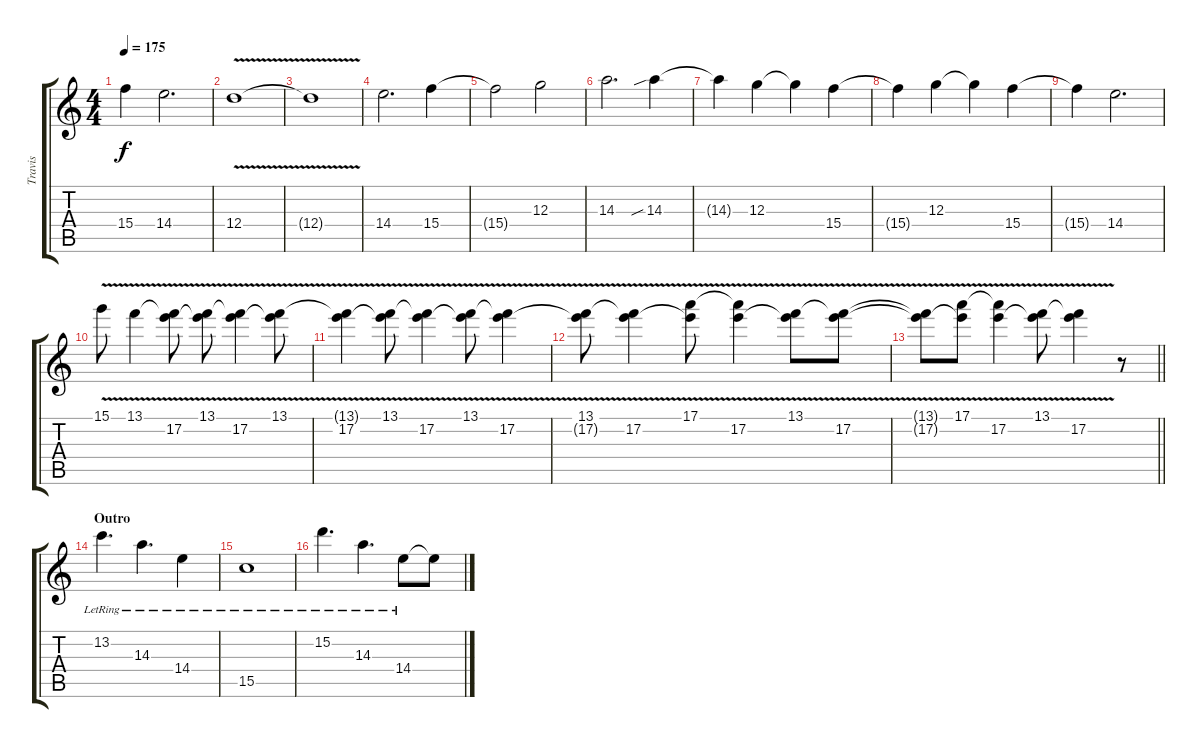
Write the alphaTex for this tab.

\track ("Travis" "Travis") {instrument overdrivenguitar}
\staff {score tabs}
\tuning (E4 B3 G3 D3 A2 E2) {hide}
\ts (4 4)
\tempo 175
\clef g2
\ks c
15.4{t}.4{dy f} 14.4.2{d} |
12.4{v}.1 |
12.4{t}.1 |
14.4.2{d} 15.4.4 |
15.4{t}.2 12.3.2 |
14.3.2{d} 14.3{sib}.4 |
14.3{t}.4 12.3.4 12.3{t}.4 15.4.4 |
15.4{t}.4 12.3.4 12.3{t}.4 15.4.4 |
15.4{t}.4 14.4.2{d} |
15.1{v}.8 13.1{v}.4 (13.1{t} 17.2{v}).8 (13.1{v} 17.2{t}).8 (13.1{t} 17.2{v}).4 (13.1{v} 17.2{t}).8 |
(13.1{t} 17.2{v}).4 (13.1{v} 17.2{t}).8 (13.1{t} 17.2{v}).4 (13.1{v} 17.2{t}).8 (13.1{t} 17.2{v}).4 |
(13.1{v} 17.2{t}).8 (13.1{t} 17.2{v}).4 (17.1{v} 17.2{t}).8 (17.1{t} 17.2{v}).4 (13.1{v} 17.2{t}).8 (13.1{t} 17.2{v}).8 |
\barLineRight lightlight
(13.1{t} 17.2{t}).8 (17.1{v} 17.2{t}).8 (17.1{t} 17.2{v}).4 (13.1{v} 17.2{t}).8 (13.1{t} 17.2{v}).4 r.8 |
\section ("" "Outro")
13.2{lr}.4{d} 14.3{lr}.4{d} 14.4{lr}.4 |
15.5{lr}.1 |
15.2{lr}.4{d} 14.3{lr}.4{d} 14.4{lr}.8 14.4{t}.8
